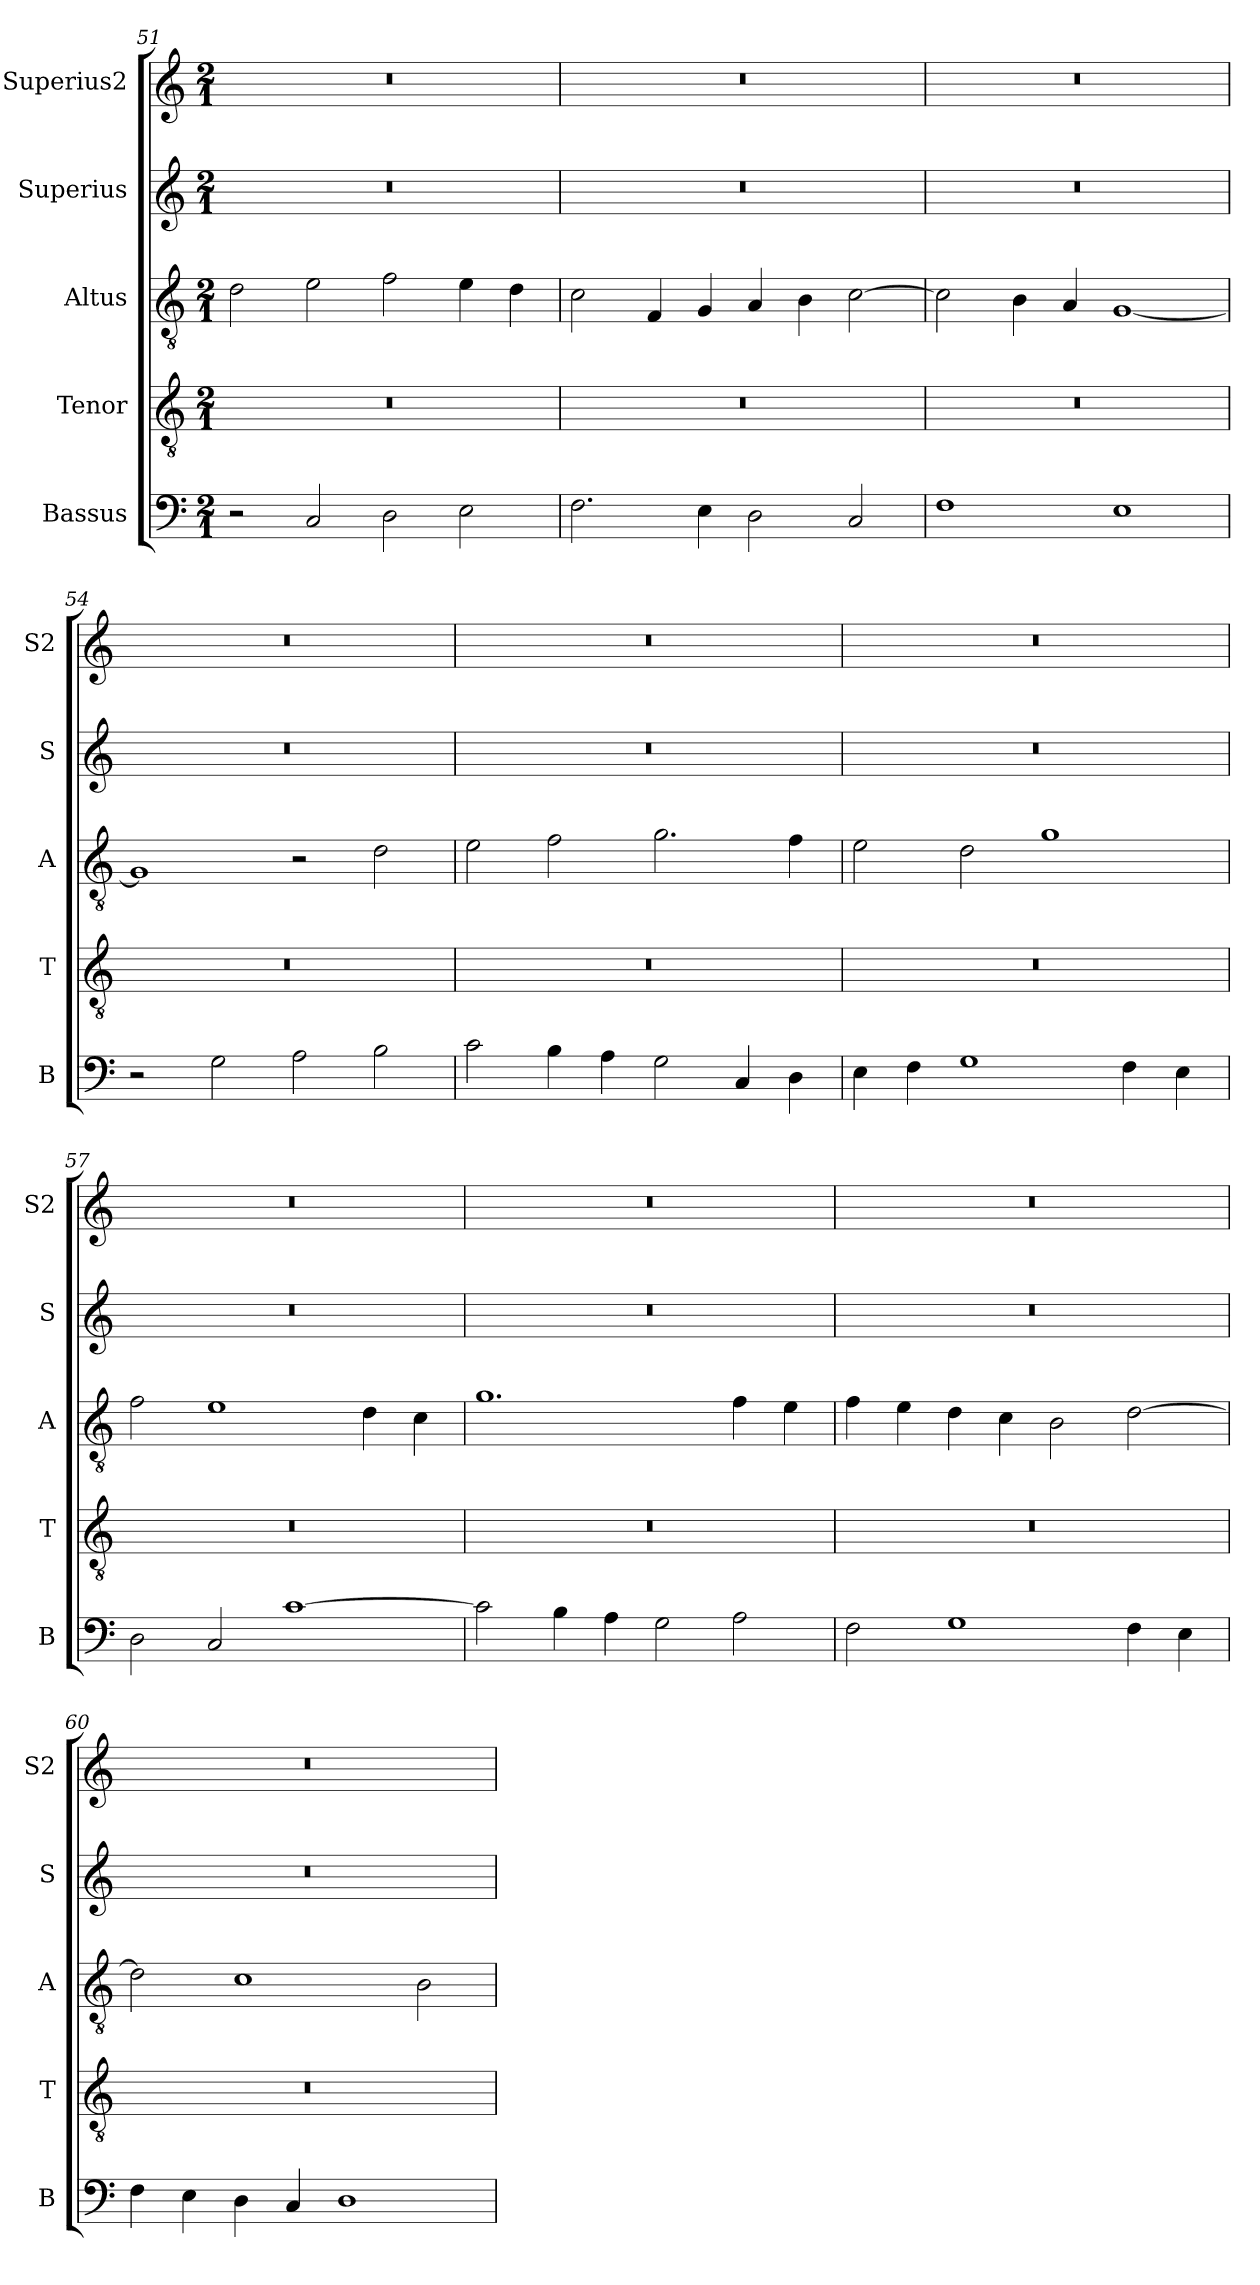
**kern	**kern	**kern	**kern	**kern
*part5	*part4	*part3	*part2	*part1
*staff5	*staff4	*staff3	*staff2	*staff1
*I"Bassus	*I"Tenor	*I"Altus	*I"Superius	*I"Superius2
*I'B	*I'T	*I'A	*I'S	*I'S2
*clefF4	*clefGv2	*clefGv2	*clefG2	*clefG2
*k[]	*k[]	*k[]	*k[]	*k[]
*M2/1	*M2/1	*M2/1	*M2/1	*M2/1
=51	=51	=51	=51	=51
2r	0r	2d\	0r	0r
2C/	.	2e\	.	.
2D\	.	2f\	.	.
2E\	.	4e\	.	.
.	.	4d\	.	.
=52	=52	=52	=52	=52
2.F\	0r	2c\	0r	0r
.	.	4F/	.	.
4E\	.	4G/	.	.
2D\	.	4A/	.	.
.	.	4B\	.	.
2C/	.	[2c\	.	.
=53	=53	=53	=53	=53
1F	0r	2c\]	0r	0r
.	.	4B\	.	.
.	.	4A/	.	.
1E	.	[1G	.	.
=54	=54	=54	=54	=54
2r	0r	1G]	0r	0r
2G\	.	.	.	.
2A\	.	2r	.	.
2B\	.	2d\	.	.
=55	=55	=55	=55	=55
2c\	0r	2e\	0r	0r
4B\	.	2f\	.	.
4A\	.	.	.	.
2G\	.	2.g\	.	.
4C/	.	.	.	.
4D\	.	4f\	.	.
=56	=56	=56	=56	=56
4E\	0r	2e\	0r	0r
4F\	.	.	.	.
1G	.	2d\	.	.
.	.	1g	.	.
4F\	.	.	.	.
4E\	.	.	.	.
=57	=57	=57	=57	=57
2D\	0r	2f\	0r	0r
2C/	.	1e	.	.
[1c	.	.	.	.
.	.	4d\	.	.
.	.	4c\	.	.
=58	=58	=58	=58	=58
2c\]	0r	1.g	0r	0r
4B\	.	.	.	.
4A\	.	.	.	.
2G\	.	.	.	.
2A\	.	4f\	.	.
.	.	4e\	.	.
=59	=59	=59	=59	=59
2F\	0r	4f\	0r	0r
.	.	4e\	.	.
1G	.	4d\	.	.
.	.	4c\	.	.
.	.	2B\	.	.
4F\	.	[2d\	.	.
4E\	.	.	.	.
=60	=60	=60	=60	=60
4F\	0r	2d\]	0r	0r
4E\	.	.	.	.
4D\	.	1c	.	.
4C/	.	.	.	.
1D	.	.	.	.
.	.	2B\	.	.
=	=	=	=	=
*-	*-	*-	*-	*-
